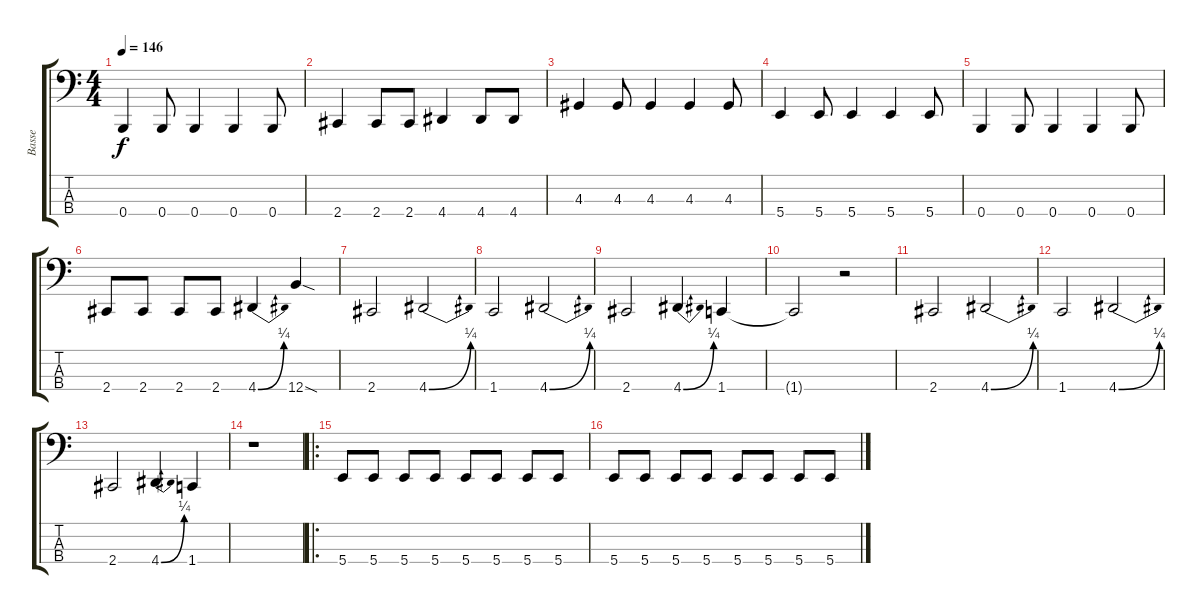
\track ("Basse" "Basse") {instrument electricbassfinger}
\staff {score tabs}
\tuning (D2 A1 E1 B0) {hide}
\ts (4 4)
\tempo 146
\clef f4
\ks c
0.4.4{dy f} 0.4.8 0.4.4 0.4.4 0.4.8 |
2.4.4 2.4.8 2.4.8 4.4.4 4.4.8 4.4.8 |
4.3.4 4.3.8 4.3.4 4.3.4 4.3.8 |
5.4.4 5.4.8 5.4.4 5.4.4 5.4.8 |
0.4.4 0.4.8 0.4.4 0.4.4 0.4.8 |
2.4.8 2.4.8 2.4.8 2.4.8 4.4{be (bend 0 0 60 1)}.4 12.4{sod}.4 |
2.4.2 4.4{be (bend 0 0 60 1)}.2 |
1.4.2 4.4{be (bend 0 0 60 1)}.2 |
2.4.2 4.4{be (bend 0 0 60 1)}.4 1.4.4 |
1.4{t}.2 r.2 |
2.4.2 4.4{be (bend 0 0 60 1)}.2 |
1.4.2 4.4{be (bend 0 0 60 1)}.2 |
2.4.2 4.4{be (bend 0 0 60 1)}.4 1.4.4 |
r.1 |
\ro
5.4.8 5.4.8 5.4.8 5.4.8 5.4.8 5.4.8 5.4.8 5.4.8 |
5.4.8 5.4.8 5.4.8 5.4.8 5.4.8 5.4.8 5.4.8 5.4.8
